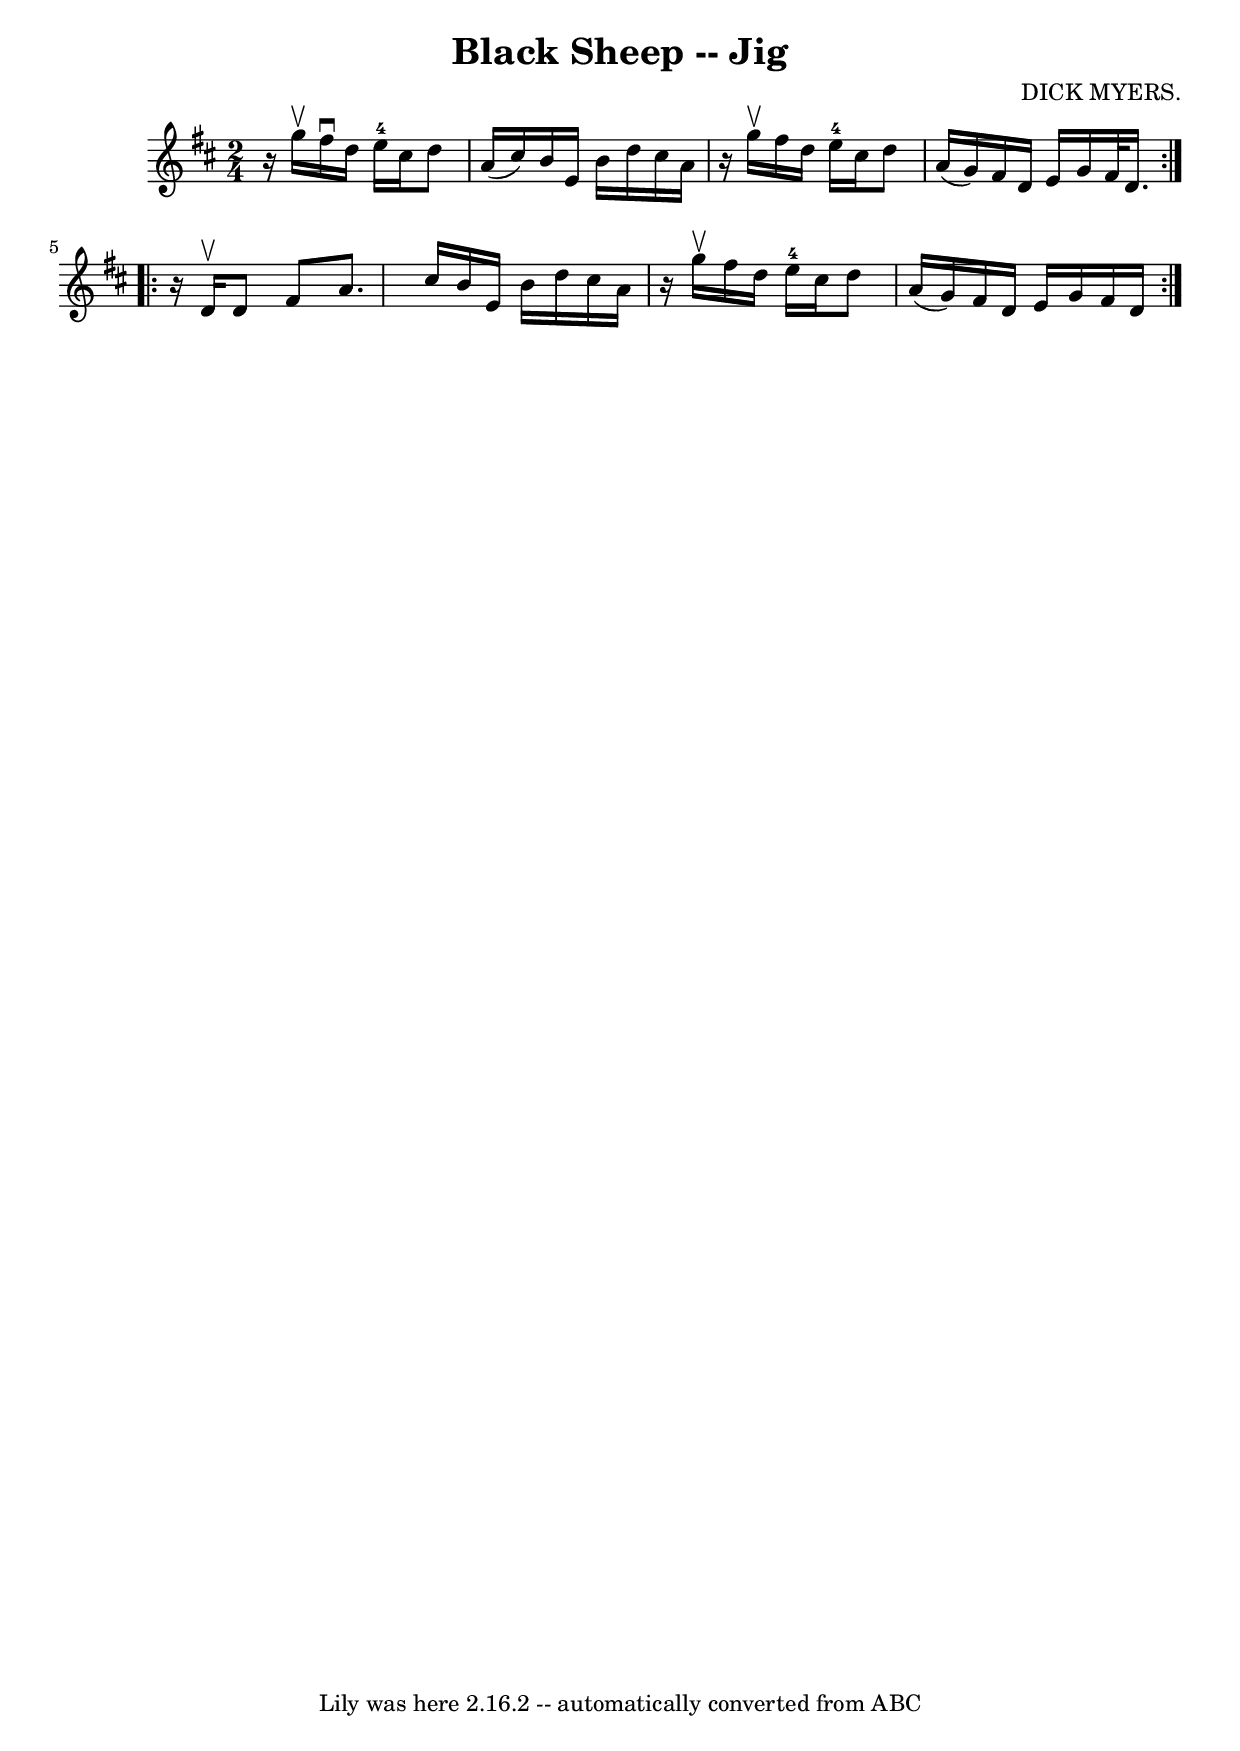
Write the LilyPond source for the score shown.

\version "2.16.2"
\include "Mammoth.ily"
\header {
  %% book = "Ryan's Mammoth Collection"
  composer = "DICK MYERS."
  crossRefNumber = "1"
  footnotes = "\\\\112 630"
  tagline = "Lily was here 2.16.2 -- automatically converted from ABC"
  title = "Black Sheep -- Jig"

}
voicedefault =  {



  \repeat volta 2 {

    \time 2/4 
    \key d \major   r16 g''16^\upbow |
    fis''16^\downbow   
    d''16 e''16-4 cis''16 d''8 a'16 (cis''16)   |
    b'16 
    e'16 b'16 d''16 cis''16 a'16    r16 g''16^\upbow   |
    
    fis''16 d''16 e''16-4 cis''16 d''8 a'16 (g'16)   
    |
    fis'16 d'16 e'16 g'16 fis'32 d'16.  
  }     

  \repeat volta 2 {
    r16 d'16^\upbow |
    d'8 fis'8 a'8.    
    cis''16    |
    b'16 e'16 b'16 d''16 cis''16 a'16    r16 
    g''16^\upbow   |
    fis''16 d''16 e''16-4 cis''16 d''8    
    a'16 (g'16)   |
    fis'16 d'16 e'16 g'16 fis'16 d'16 
    
  }   

}

\score{
  <<

    \context Staff="default"
    {
      \voicedefault 
      
    }

  >>
  \layout {
    
  }
  \midi {
  }

}
